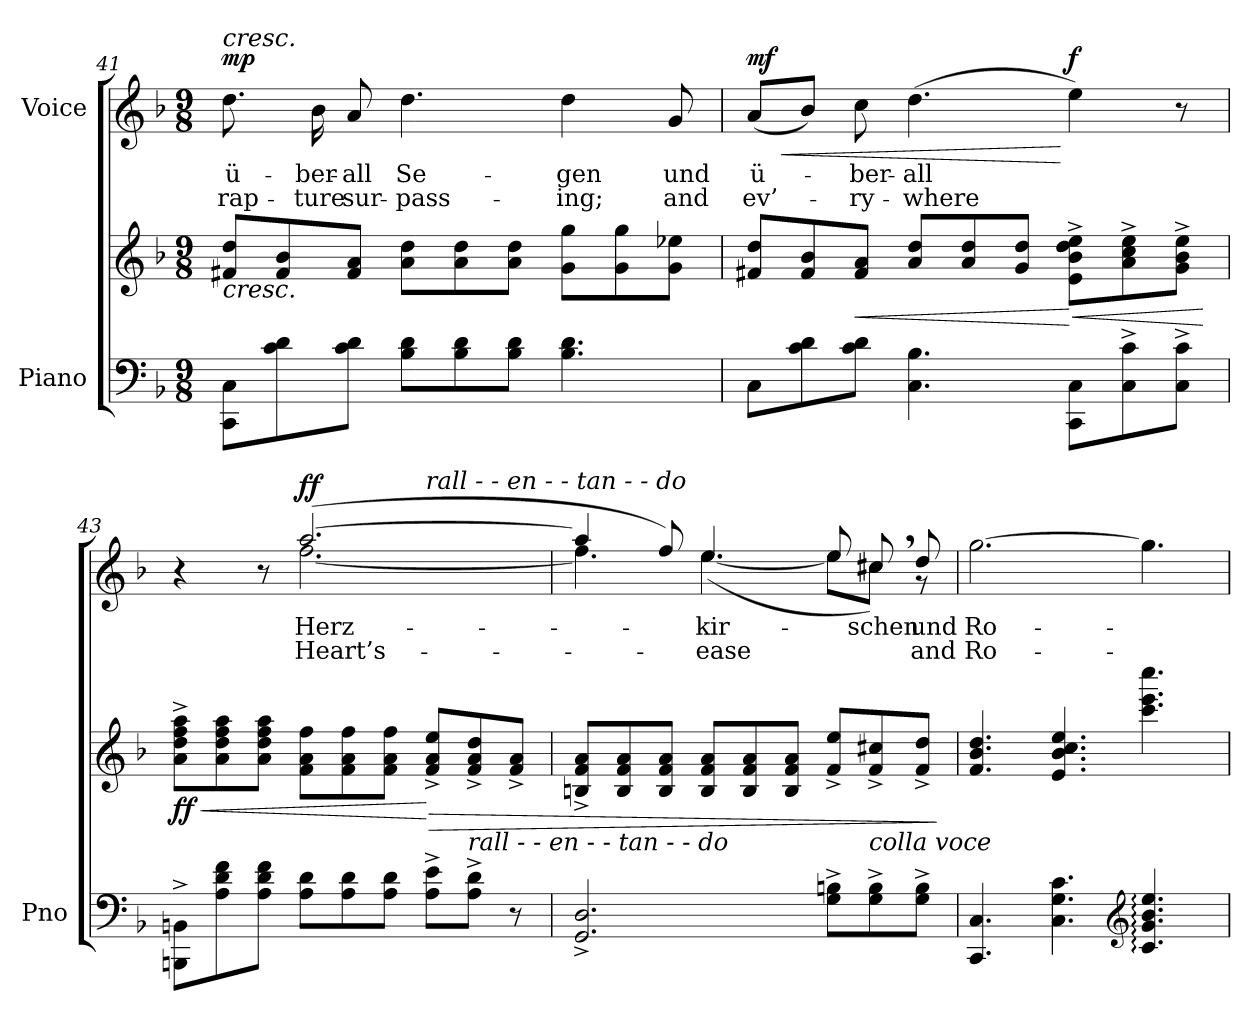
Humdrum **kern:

**kern	**kern	**dynam	**kern	**text	**text	**dynam
*part2	*part2	*part2	*part1	*part1	*part1	*part1
*staff3	*staff2	*staff2/3	*staff1	*staff1	*staff1	*staff1
*I"Piano	*	*	*I"Voice	*	*	*
*I'Pno	*	*	*	*	*	*
*clefF4	*clefG2	*	*clefG2	*	*	*
*k[b-]	*k[b-]	*	*k[b-]	*	*	*
*M9/8	*M9/8	*	*M9/8	*	*	*
=41	=41	=41	=41	=41	=41	=41
!	!	!	!LO:TX:a:i:t=cresc.	!	!	!
!	!LO:TX:b:i:t=cresc.	!	!	!	!	!
!	!	!	!	!LO:LY:b	!LO:LY:b	!LO:DY:a
8CC\ 8C\L	8f#X/ 8dd/L	.	8.dd\	ü-	rap-	mp
8c\ 8d\	8f#/ 8b-/	.	.	.	.	.
!	!	!	!	!LO:LY:b	!LO:LY:b	!
.	.	.	16b-\	-ber-	-ture	.
!	!	!	!	!LO:LY:b	!LO:LY:b	!
8c\ 8d\J	8f#/ 8a/J	.	8a/	-all	sur-	.
!	!	!	!	!LO:LY:b	!LO:LY:b	!
8B-\ 8d\L	8a\ 8dd\L	.	4.dd\	Se-	-pass-	.
8B-\ 8d\	8a\ 8dd\	.	.	.	.	.
8B-\ 8d\J	8a\ 8dd\J	.	.	.	.	.
!	!	!	!	!LO:LY:b	!LO:LY:b	!
4.B-\ 4.d\	8g\ 8gg\L	.	4dd\	-gen	-ing;	.
.	8g\ 8gg\	.	.	.	.	.
!	!	!	!	!LO:LY:b	!LO:LY:b	!
.	8g\ 8ee-X\J	.	8g/	und	and	.
!!LO:LB:g=z
=42	=42	=42	=42	=42	=42	=42
!	!	!	!	!LO:LY:b	!LO:LY:b	!LO:HP:b
!	!	!	!	!	!	!LO:DY:n=1:a
8C\L	8f#X/ 8dd/L	.	(<8a/L	ü-	ev’-	< mf
8c\ 8d\	8f#/ 8b-/	.	8b-/J)	.	.	.
!	!	!LO:HP:b	!	!LO:LY:b	!LO:LY:b	!
8c\ 8d\J	8f#/ 8a/J	<	8cc\	-ber-	-ry-	.
!	!	!	!	!LO:LY:b	!LO:LY:b	!
4.C\ 4.B-\	8a/ 8dd/L	.	(>4.dd\	-all	-where	.
.	8a/ 8dd/	.	.	.	.	.
.	8g/ 8dd/J	.	.	.	.	.
!	!	!LO:HP:n=1:b	!	!	!	!LO:DY:n=2:a
8CC\ 8C\L	8e\^ 8b-\^ 8dd\^ 8ee\^L	[ <	4ee\)	.	.	[ f
8C\^ 8c\^	8a\^ 8cc\^ 8ee\^	.	.	.	.	.
8C\^ 8c\^J	8g\^ 8b-\^ 8ee\^J	.	8r	.	.	.
.	.	[	.	.	.	.
=43	=43	=43	=43	=43	=43	=43
!	!	!LO:HP:b	!	!	!	!
*	*	*	*^	*	*	*
*	*	*	*	*^	*	*	*
!	!	!LO:DY:n=1:b	!	!	!	!	!	!
8BBBn\^ 8BBn\^L	8a\^ 8dd\^ 8ff\^ 8aa\^L	< ff	4r	4.ryy	2.ryy	.	.	.
8A\ 8d\ 8f\	8a\ 8dd\ 8ff\ 8aa\	.	.	.	.	.	.	.
8A\ 8d\ 8f\J	8a\ 8dd\ 8ff\ 8aa\J	.	8r	.	.	.	.	.
!	!	!	!	!	!	!LO:LY:b	!LO:LY:b	!LO:DY:a
8A\ 8d\L	8f\ 8a\ 8ff\L	.	(>[2.aa/	[2.ff\	.	Herz-	Heart’s-	ff
8A\ 8d\	8f\ 8a\ 8ff\	.	.	.	.	.	.	.
8A\ 8d\J	8f\ 8a\ 8ff\J	.	.	.	.	.	.	.
*	*	*	*MM118	*	*	*	*	*
!	!	!	!	!	!LO:TX:a:i:t=rall     -        -      en      -        -      tan      -        -      do	!	!	!
!	!	!LO:HP:n=1:b	!	!	!	!	!	!
8A\^ 8e\^L	8f/^ 8a/^ 8ee/^L	[ >	.	.	4.ryy	.	.	.
!	!LO:TX:b:i:t=rall  -     -   en   -     -   tan   -     -   do	!	!	!	!	!	!	!
8A\^ 8d\^J	8f/^ 8a/^ 8dd/^	.	.	.	.	.	.	.
8r	8f/^ 8a/^J	.	.	.	.	.	.	.
*	*	*	*v	*v	*v	*	*	*
=44	=44	=44	=44	=44	=44	=44
*	*	*	*MM116	*	*	*
*	*	*	*^	*	*	*
2.GG/^ 2.D/^	8Bn/^ 8f/^ 8a/^L	.	4aa/]	4.ff\]	.	.	.
.	8B/ 8f/ 8a/	.	.	.	.	.	.
.	8B/ 8f/ 8a/J	.	8ff/)	.	.	.	.
*	*	*	*MM114	*	*	*	*
!	!	!	!	!	!LO:LY:b	!LO:LY:b	!
.	8B/ 8f/ 8a/L	.	4.ee/	(<[4.ee!\	-kir-	-ease	.
.	8B/ 8f/ 8a/	.	.	.	.	.	.
.	8B/ 8f/ 8a/J	.	.	.	.	.	.
8G\^ 8Bn\^L	8f/^ 8ee/^L	.	8ee/	8ee!\L]	.	.	.
*	*	*	*MM112	*	*	*	*
!	!LO:TX:b:i:t=colla voce	!	!	!	!	!	!
!	!	!	!	!	!LO:LY:b	!	!
8G\^ 8B\^	8f/^ 8cc#X/^	.	8cc#X,/	8cc#!\J)	-schen	.	.
!	!	!	!	!	!LO:LY:b	!LO:LY:b	!
8G\^ 8B\^J	8f/^ 8dd/^J	.	8dd/	8r	und	and	.
*	*	*	*v	*v	*	*	*
.	.	]	.	.	.	.
!!LO:LB:g=z
=45	=45	=45	=45	=45	=45	=45
*	*	*	*MM110	*	*	*
!	!	!	!	!LO:LY:b	!LO:LY:b	!
4.CC/ 4.C/	4.f/ 4.b-/ 4.dd/	.	[2.gg\	Ro-	Ro-	.
4.C\ 4.G\ 4.c\	4.e/ 4.b-/ 4.cc/ 4.ee/	.	.	.	.	.
*clefG2	*	*	*	*	*	*
*	*	*	*MM90	*	*	*
4.c/: 4.g/: 4.b-/: 4.ee/:	4.ccc\ 4.eee\ 4.cccc\	.	4.gg\]	.	.	.
=	=	=	=	=	=	=
*-	*-	*-	*-	*-	*-	*-
